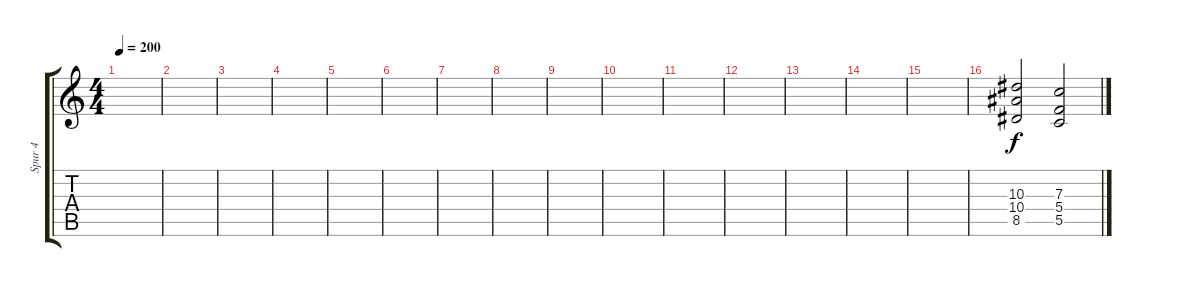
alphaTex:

\track ("Spur 4" "Spur 4") {instrument distortionguitar}
\staff {score tabs}
\tuning (D4 A3 F3 C3 G2 D2) {hide}
\ts (4 4)
\tempo 200
\clef g2
\ks c
|
|
|
|
|
|
|
|
|
|
|
|
|
|
|
(10.3 10.4 8.5).2 (7.3 5.4 5.5).2
